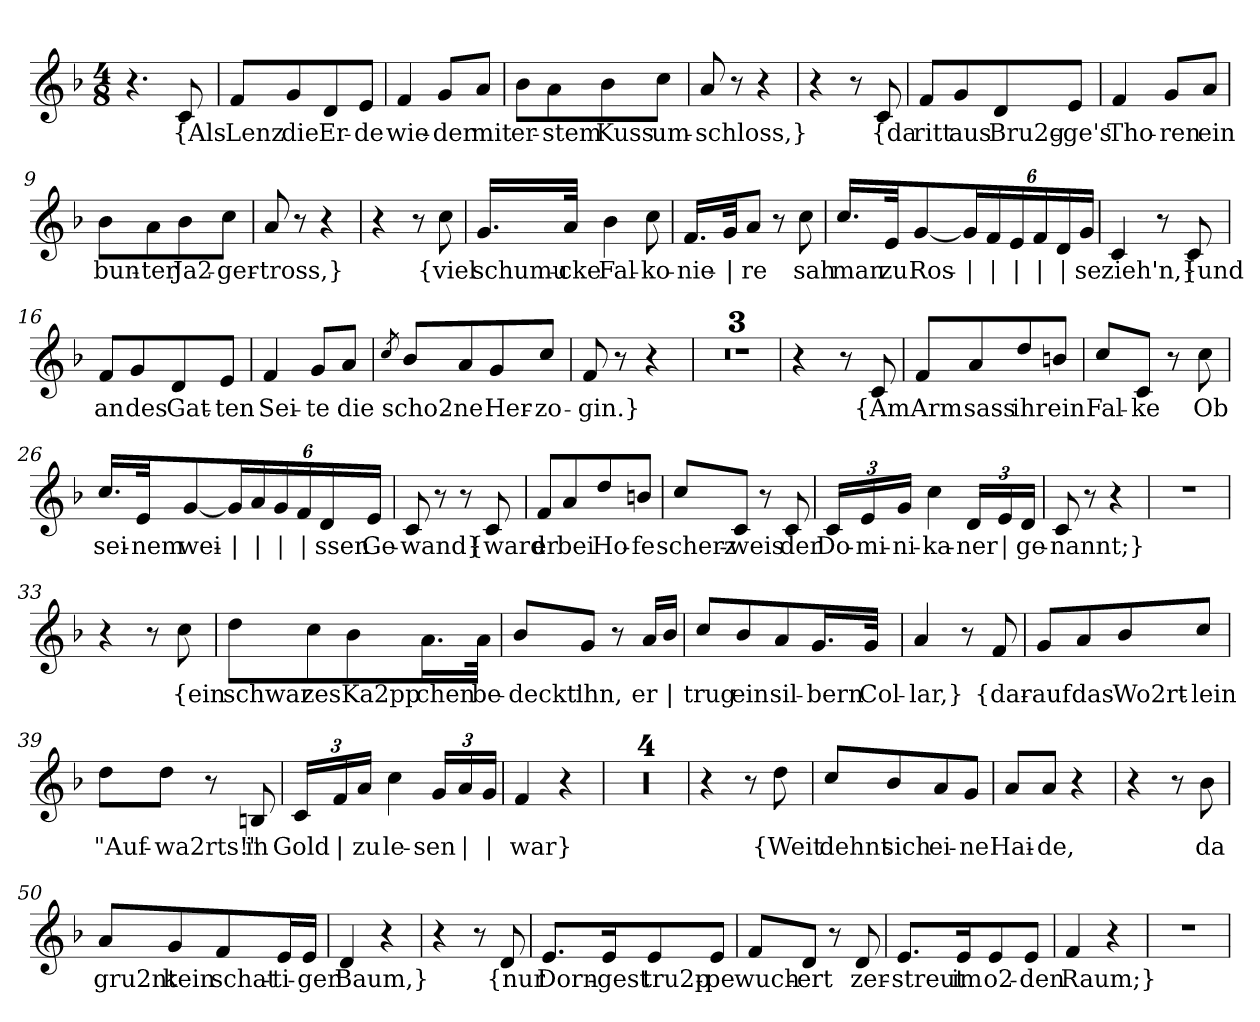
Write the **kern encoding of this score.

**kern	**text
*part1	*part1
*staff1	*staff1
*clefG2	*
*k[b-]	*
*M4/8	*
=1	=1
4.r	.
!	!LO:LY:b
8c/	{Als
=2	=2
!	!LO:LY:b
8f/L	Lenz
!	!LO:LY:b
8g/	die
!	!LO:LY:b
8d/	Er-
!	!LO:LY:b
8e/J	-de
=3	=3
!	!LO:LY:b
4f/	wie-
!	!LO:LY:b
8g/L	-der
!	!LO:LY:b
8a/J	mit
=4	=4
!	!LO:LY:b
8b-\L	er-
!	!LO:LY:b
8a\	-stem
!	!LO:LY:b
8b-\	Kuss
!	!LO:LY:b
8cc\J	um-
=5	=5
!	!LO:LY:b
8a/	-schloss,}
8r	.
4r	.
=6	=6
4r	.
8r	.
!	!LO:LY:b
8c/	{da
=7	=7
!	!LO:LY:b
8f/L	ritt
!	!LO:LY:b
8g/	aus
!	!LO:LY:b
8d/	Bru2g-
!	!LO:LY:b
8e/J	-ge's
!!LO:LB:g=z
=8	=8
!	!LO:LY:b
4f/	Tho-
!	!LO:LY:b
8g/L	-ren
!	!LO:LY:b
8a/J	ein
=9	=9
!	!LO:LY:b
8b-\L	bun-
!	!LO:LY:b
8a\	-ter
!	!LO:LY:b
8b-\	Ja2-
!	!LO:LY:b
8cc\J	-ger-
=10	=10
!	!LO:LY:b
8a/	-tross,}
8r	.
4r	.
=11	=11
4r	.
8r	.
!	!LO:LY:b
8cc\	{viel
=12	=12
!	!LO:LY:b
16.g/LL	schumu-
!	!LO:LY:b
32a/JJk	-cke
!	!LO:LY:b
4b-\	Fal-
!	!LO:LY:b
8cc\	-ko-
=13	=13
!	!LO:LY:b
16.f/LL	-nie-
!	!LO:LY:b
32g/JK	|
!	!LO:LY:b
8a/J	-re
8r	.
!	!LO:LY:b
8cc\	sah
!!LO:LB:g=z
=14	=14
!	!LO:LY:b
16.cc/LL	man
!	!LO:LY:b
32e/JK	zu
!	!LO:LY:b
[8g/	Ros-
*Xbrackettup	*
!	!LO:LY:b
24g/L]	|
!	!LO:LY:b
24f/	|
!	!LO:LY:b
24e/	|
!	!LO:LY:b
24f/	|
!	!LO:LY:b
24d/	|
!	!LO:LY:b
24g/JJ	-se
=15	=15
!	!LO:LY:b
4c/	zieh'n,}
8r	.
!	!LO:LY:b
8c/	{und
=16	=16
!	!LO:LY:b
8f/L	an
!	!LO:LY:b
8g/	des
!	!LO:LY:b
8d/	Gat-
!	!LO:LY:b
8e/J	-ten
=17	=17
!	!LO:LY:b
4f/	Sei-
!	!LO:LY:b
8g/L	-te
!	!LO:LY:b
8a/J	die
=18	=18
8qcc/	.
!	!LO:LY:b
8b-/L	scho2-
!	!LO:LY:b
8a/	-ne
!	!LO:LY:b
8g/	Her-
!	!LO:LY:b
8cc/J	-zo-
=19	=19
!	!LO:LY:b
8f/	-gin.}
8r	.
4r	.
=20	=20
2r	.
!!LO:LB:g=z
=21	=21
2r	.
=22	=22
2r	.
=23	=23
4r	.
8r	.
!	!LO:LY:b
8c/	{Am
=24	=24
!	!LO:LY:b
8f/L	Arm
!	!LO:LY:b
8a/	sass
!	!LO:LY:b
8dd/	ihr
!	!LO:LY:b
8bn/J	ein
=25	=25
!	!LO:LY:b
8cc/L	Fal-
!	!LO:LY:b
8c/J	-ke
8r	.
!	!LO:LY:b
8cc\	Ob
=26	=26
!	!LO:LY:b
16.cc/LL	sei-
!	!LO:LY:b
32e/JK	-nem
!	!LO:LY:b
[8g/	wei-
!	!LO:LY:b
24g/L]	|
!	!LO:LY:b
24a/	|
!	!LO:LY:b
24g/	|
!	!LO:LY:b
24f/	|
!	!LO:LY:b
24d/	-ssen
!	!LO:LY:b
24e/JJ	Ge-
=27	=27
!	!LO:LY:b
8c/	-wand}
8r	.
8r	.
!	!LO:LY:b
8c/	{ward
!!LO:LB:g=z
=28	=28
!	!LO:LY:b
8f/L	er
!	!LO:LY:b
8a/	bei
!	!LO:LY:b
8dd/	Ho-
!	!LO:LY:b
8bn/J	-fe
=29	=29
!	!LO:LY:b
8cc/L	scherz-
!	!LO:LY:b
8c/J	-weis
8r	.
!	!LO:LY:b
8c/	der
=30	=30
!	!LO:LY:b
24c/LL	Do-
!	!LO:LY:b
24e/	-mi-
!	!LO:LY:b
24g/JJ	-ni-
!	!LO:LY:b
4cc\	-ka-
!	!LO:LY:b
24d/LL	-ner
!	!LO:LY:b
24e/	|
!	!LO:LY:b
24d/JJ	ge-
=31	=31
!	!LO:LY:b
8c/	-nannt;}
8r	.
4r	.
=32	=32
2r	.
=33	=33
4r	.
8r	.
!	!LO:LY:b
8cc\	{ein
!!LO:LB:g=z
=34	=34
!	!LO:LY:b
8dd\L	schwar
!	!LO:LY:b
8cc\	zes
!	!LO:LY:b
8b-\	Ka2pp
!	!LO:LY:b
16.a\L	chen
!	!LO:LY:b
32a\JJk	be-
=35	=35
!	!LO:LY:b
8b-/L	-deckt'
!	!LO:LY:b
8g/J	ihn,
8r	.
!	!LO:LY:b
16a/LL	er
!	!LO:LY:b
16b-/JJ	|
=36	=36
!	!LO:LY:b
8cc/L	trug
!	!LO:LY:b
8b-/	ein
!	!LO:LY:b
8a/	sil-
!	!LO:LY:b
16.g/L	-bern
!	!LO:LY:b
32g/JJk	Col-
=37	=37
!	!LO:LY:b
4a/	-lar,}
8r	.
!	!LO:LY:b
8f/	{dar-
=38	=38
!	!LO:LY:b
8g/L	-auf
!	!LO:LY:b
8a/	das
!	!LO:LY:b
8b-/	Wo2rt-
!	!LO:LY:b
8cc/J	-lein
!!LO:LB:g=z
=39	=39
!	!LO:LY:b
8dd\L	"Auf-
!	!LO:LY:b
8dd\J	-wa2rts!"
8r	.
!	!LO:LY:b
8Bn/	in
=40	=40
!	!LO:LY:b
24c/LL	Gold
!	!LO:LY:b
24f/	|
!	!LO:LY:b
24a/JJ	zu
!	!LO:LY:b
4cc\	le-
!	!LO:LY:b
24g/LL	-sen
!	!LO:LY:b
24a/	|
!	!LO:LY:b
24g/JJ	|
=41	=41
!	!LO:LY:b
4f/	war}
4r	.
=42	=42
2r	.
=43	=43
2r	.
=44	=44
2r	.
=45	=45
2r	.
=46	=46
4r	.
8r	.
!	!LO:LY:b
8dd\	{Weit
=47	=47
!	!LO:LY:b
8cc/L	dehnt
!	!LO:LY:b
8b-/	sich
!	!LO:LY:b
8a/	ei-
!	!LO:LY:b
8g/J	-ne
!!LO:LB:g=z
=48	=48
!	!LO:LY:b
8a/L	Hai-
!	!LO:LY:b
8a/J	-de,
4r	.
=49	=49
4r	.
8r	.
!	!LO:LY:b
8b-\	da
=50	=50
!	!LO:LY:b
8a/L	gru2nt
!	!LO:LY:b
8g/	kein
!	!LO:LY:b
8f/	schat-
!	!LO:LY:b
16e/L	-ti-
!	!LO:LY:b
16e/JJ	-ger
=51	=51
!	!LO:LY:b
4d/	Baum,}
4r	.
=52	=52
4r	.
8r	.
!	!LO:LY:b
8d/	{nur
=53	=53
!	!LO:LY:b
8.e/L	Dorn-
!	!LO:LY:b
16e/K	-gest
!	!LO:LY:b
8e/	tru2p-
!	!LO:LY:b
8e/J	-pe
=54	=54
!	!LO:LY:b
8f/L	wuch-
!	!LO:LY:b
8d/J	-ert
8r	.
!	!LO:LY:b
8d/	zer-
!!LO:LB:g=z
=55	=55
!	!LO:LY:b
8.e/L	-streut
!	!LO:LY:b
16e/K	im
!	!LO:LY:b
8e/	o2-
!	!LO:LY:b
8e/J	-den
=56	=56
!	!LO:LY:b
4f/	Raum;}
4r	.
=57	=57
2r	.
=	=
*-	*-
